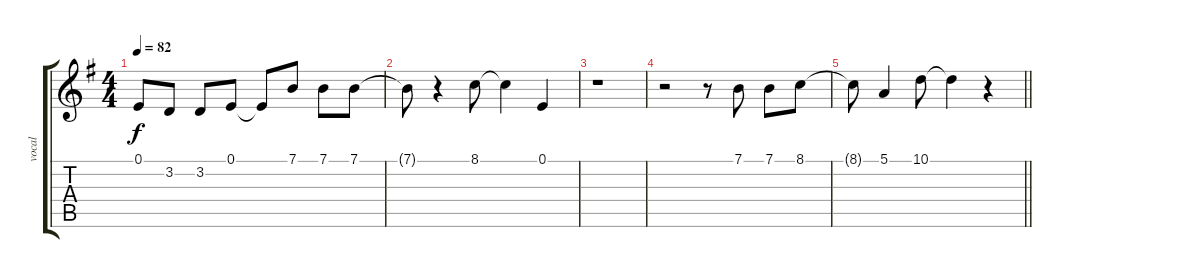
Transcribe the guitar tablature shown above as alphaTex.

\track ("vocal" "vocal") {instrument voiceoohs}
\staff {score tabs}
\tuning (E4 B3 G3 D3 A2 E2) {hide}
\ts (4 4)
\tempo 82
\clef g2
\ks g
0.1{t}.8{dy f} 3.2.8 3.2.8 0.1.8 0.1{t}.8 7.1.8 7.1.8 7.1.8 |
7.1{t}.8 r.4 8.1.8 8.1{t}.4 0.1.4 |
r.1 |
r.2 r.8 7.1.8 7.1.8 8.1.8 |
\barLineRight lightlight
8.1{t}.8 5.1.4 10.1.8 10.1{t}.4 r.4
